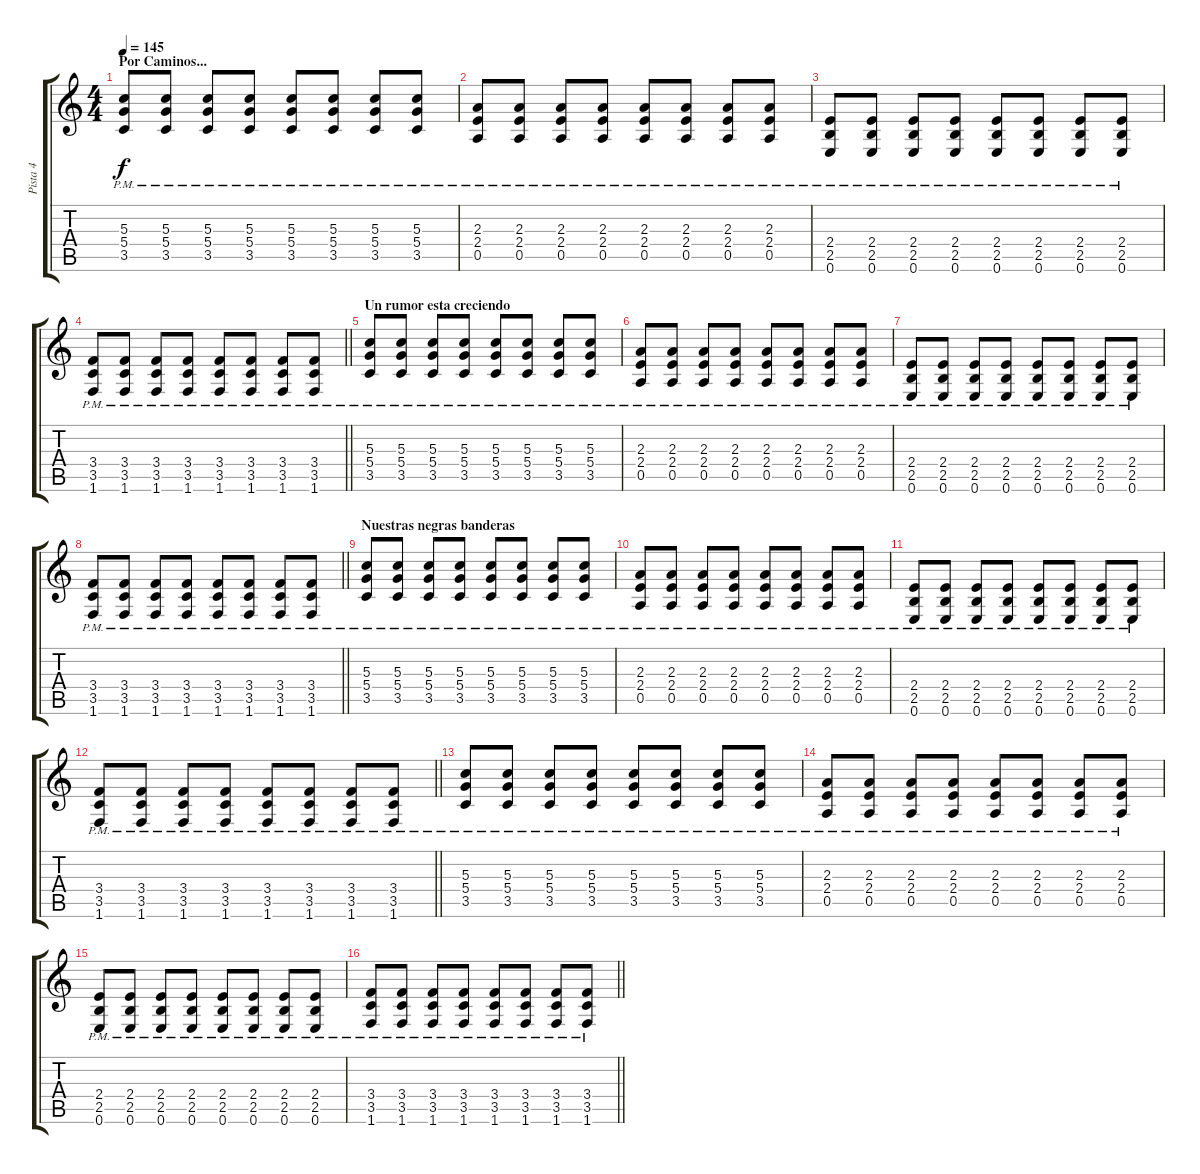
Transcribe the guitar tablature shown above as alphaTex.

\track ("Pista 4" "Pista 4") {instrument overdrivenguitar}
\staff {score tabs}
\tuning (E4 B3 G3 D3 A2 E2) {hide}
\ts (4 4)
\section ("" "Por Caminos...")
\tempo 145
\clef g2
\ks c
(5.3{pm} 5.4{pm} 3.5{pm}).8{dy f} (5.3{pm} 5.4{pm} 3.5{pm}).8 (5.3{pm} 5.4{pm} 3.5{pm}).8 (5.3{pm} 5.4{pm} 3.5{pm}).8 (5.3{pm} 5.4{pm} 3.5{pm}).8 (5.3{pm} 5.4{pm} 3.5{pm}).8 (5.3{pm} 5.4{pm} 3.5{pm}).8 (5.3{pm} 5.4{pm} 3.5{pm}).8 |
(2.3{pm} 2.4{pm} 0.5{pm}).8 (2.3{pm} 2.4{pm} 0.5{pm}).8 (2.3{pm} 2.4{pm} 0.5{pm}).8 (2.3{pm} 2.4{pm} 0.5{pm}).8 (2.3{pm} 2.4{pm} 0.5{pm}).8 (2.3{pm} 2.4{pm} 0.5{pm}).8 (2.3{pm} 2.4{pm} 0.5{pm}).8 (2.3{pm} 2.4{pm} 0.5{pm}).8 |
(2.4{pm} 2.5{pm} 0.6{pm}).8 (2.4{pm} 2.5{pm} 0.6{pm}).8 (2.4{pm} 2.5{pm} 0.6{pm}).8 (2.4{pm} 2.5{pm} 0.6{pm}).8 (2.4{pm} 2.5{pm} 0.6{pm}).8 (2.4{pm} 2.5{pm} 0.6{pm}).8 (2.4{pm} 2.5{pm} 0.6{pm}).8 (2.4{pm} 2.5{pm} 0.6{pm}).8 |
\barLineRight lightlight
(3.4{pm} 3.5{pm} 1.6{pm}).8 (3.4{pm} 3.5{pm} 1.6{pm}).8 (3.4{pm} 3.5{pm} 1.6{pm}).8 (3.4{pm} 3.5{pm} 1.6{pm}).8 (3.4{pm} 3.5{pm} 1.6{pm}).8 (3.4{pm} 3.5{pm} 1.6{pm}).8 (3.4{pm} 3.5{pm} 1.6{pm}).8 (3.4{pm} 3.5{pm} 1.6{pm}).8 |
\section ("" "Un rumor esta creciendo")
(5.3{pm} 5.4{pm} 3.5{pm}).8 (5.3{pm} 5.4{pm} 3.5{pm}).8 (5.3{pm} 5.4{pm} 3.5{pm}).8 (5.3{pm} 5.4{pm} 3.5{pm}).8 (5.3{pm} 5.4{pm} 3.5{pm}).8 (5.3{pm} 5.4{pm} 3.5{pm}).8 (5.3{pm} 5.4{pm} 3.5{pm}).8 (5.3{pm} 5.4{pm} 3.5{pm}).8 |
(2.3{pm} 2.4{pm} 0.5{pm}).8 (2.3{pm} 2.4{pm} 0.5{pm}).8 (2.3{pm} 2.4{pm} 0.5{pm}).8 (2.3{pm} 2.4{pm} 0.5{pm}).8 (2.3{pm} 2.4{pm} 0.5{pm}).8 (2.3{pm} 2.4{pm} 0.5{pm}).8 (2.3{pm} 2.4{pm} 0.5{pm}).8 (2.3{pm} 2.4{pm} 0.5{pm}).8 |
(2.4{pm} 2.5{pm} 0.6{pm}).8 (2.4{pm} 2.5{pm} 0.6{pm}).8 (2.4{pm} 2.5{pm} 0.6{pm}).8 (2.4{pm} 2.5{pm} 0.6{pm}).8 (2.4{pm} 2.5{pm} 0.6{pm}).8 (2.4{pm} 2.5{pm} 0.6{pm}).8 (2.4{pm} 2.5{pm} 0.6{pm}).8 (2.4{pm} 2.5{pm} 0.6{pm}).8 |
\barLineRight lightlight
(3.4{pm} 3.5{pm} 1.6{pm}).8 (3.4{pm} 3.5{pm} 1.6{pm}).8 (3.4{pm} 3.5{pm} 1.6{pm}).8 (3.4{pm} 3.5{pm} 1.6{pm}).8 (3.4{pm} 3.5{pm} 1.6{pm}).8 (3.4{pm} 3.5{pm} 1.6{pm}).8 (3.4{pm} 3.5{pm} 1.6{pm}).8 (3.4{pm} 3.5{pm} 1.6{pm}).8 |
\section ("" "Nuestras negras banderas")
(5.3{pm} 5.4{pm} 3.5{pm}).8 (5.3{pm} 5.4{pm} 3.5{pm}).8 (5.3{pm} 5.4{pm} 3.5{pm}).8 (5.3{pm} 5.4{pm} 3.5{pm}).8 (5.3{pm} 5.4{pm} 3.5{pm}).8 (5.3{pm} 5.4{pm} 3.5{pm}).8 (5.3{pm} 5.4{pm} 3.5{pm}).8 (5.3{pm} 5.4{pm} 3.5{pm}).8 |
(2.3{pm} 2.4{pm} 0.5{pm}).8 (2.3{pm} 2.4{pm} 0.5{pm}).8 (2.3{pm} 2.4{pm} 0.5{pm}).8 (2.3{pm} 2.4{pm} 0.5{pm}).8 (2.3{pm} 2.4{pm} 0.5{pm}).8 (2.3{pm} 2.4{pm} 0.5{pm}).8 (2.3{pm} 2.4{pm} 0.5{pm}).8 (2.3{pm} 2.4{pm} 0.5{pm}).8 |
(2.4{pm} 2.5{pm} 0.6{pm}).8 (2.4{pm} 2.5{pm} 0.6{pm}).8 (2.4{pm} 2.5{pm} 0.6{pm}).8 (2.4{pm} 2.5{pm} 0.6{pm}).8 (2.4{pm} 2.5{pm} 0.6{pm}).8 (2.4{pm} 2.5{pm} 0.6{pm}).8 (2.4{pm} 2.5{pm} 0.6{pm}).8 (2.4{pm} 2.5{pm} 0.6{pm}).8 |
\barLineRight lightlight
(3.4{pm} 3.5{pm} 1.6{pm}).8 (3.4{pm} 3.5{pm} 1.6{pm}).8 (3.4{pm} 3.5{pm} 1.6{pm}).8 (3.4{pm} 3.5{pm} 1.6{pm}).8 (3.4{pm} 3.5{pm} 1.6{pm}).8 (3.4{pm} 3.5{pm} 1.6{pm}).8 (3.4{pm} 3.5{pm} 1.6{pm}).8 (3.4{pm} 3.5{pm} 1.6{pm}).8 |
(5.3{pm} 5.4{pm} 3.5{pm}).8 (5.3{pm} 5.4{pm} 3.5{pm}).8 (5.3{pm} 5.4{pm} 3.5{pm}).8 (5.3{pm} 5.4{pm} 3.5{pm}).8 (5.3{pm} 5.4{pm} 3.5{pm}).8 (5.3{pm} 5.4{pm} 3.5{pm}).8 (5.3{pm} 5.4{pm} 3.5{pm}).8 (5.3{pm} 5.4{pm} 3.5{pm}).8 |
(2.3{pm} 2.4{pm} 0.5{pm}).8 (2.3{pm} 2.4{pm} 0.5{pm}).8 (2.3{pm} 2.4{pm} 0.5{pm}).8 (2.3{pm} 2.4{pm} 0.5{pm}).8 (2.3{pm} 2.4{pm} 0.5{pm}).8 (2.3{pm} 2.4{pm} 0.5{pm}).8 (2.3{pm} 2.4{pm} 0.5{pm}).8 (2.3{pm} 2.4{pm} 0.5{pm}).8 |
(2.4{pm} 2.5{pm} 0.6{pm}).8 (2.4{pm} 2.5{pm} 0.6{pm}).8 (2.4{pm} 2.5{pm} 0.6{pm}).8 (2.4{pm} 2.5{pm} 0.6{pm}).8 (2.4{pm} 2.5{pm} 0.6{pm}).8 (2.4{pm} 2.5{pm} 0.6{pm}).8 (2.4{pm} 2.5{pm} 0.6{pm}).8 (2.4{pm} 2.5{pm} 0.6{pm}).8 |
\barLineRight lightlight
(3.4{pm} 3.5{pm} 1.6{pm}).8 (3.4{pm} 3.5{pm} 1.6{pm}).8 (3.4{pm} 3.5{pm} 1.6{pm}).8 (3.4{pm} 3.5{pm} 1.6{pm}).8 (3.4{pm} 3.5{pm} 1.6{pm}).8 (3.4{pm} 3.5{pm} 1.6{pm}).8 (3.4{pm} 3.5{pm} 1.6{pm}).8 (3.4{pm} 3.5{pm} 1.6{pm}).8
